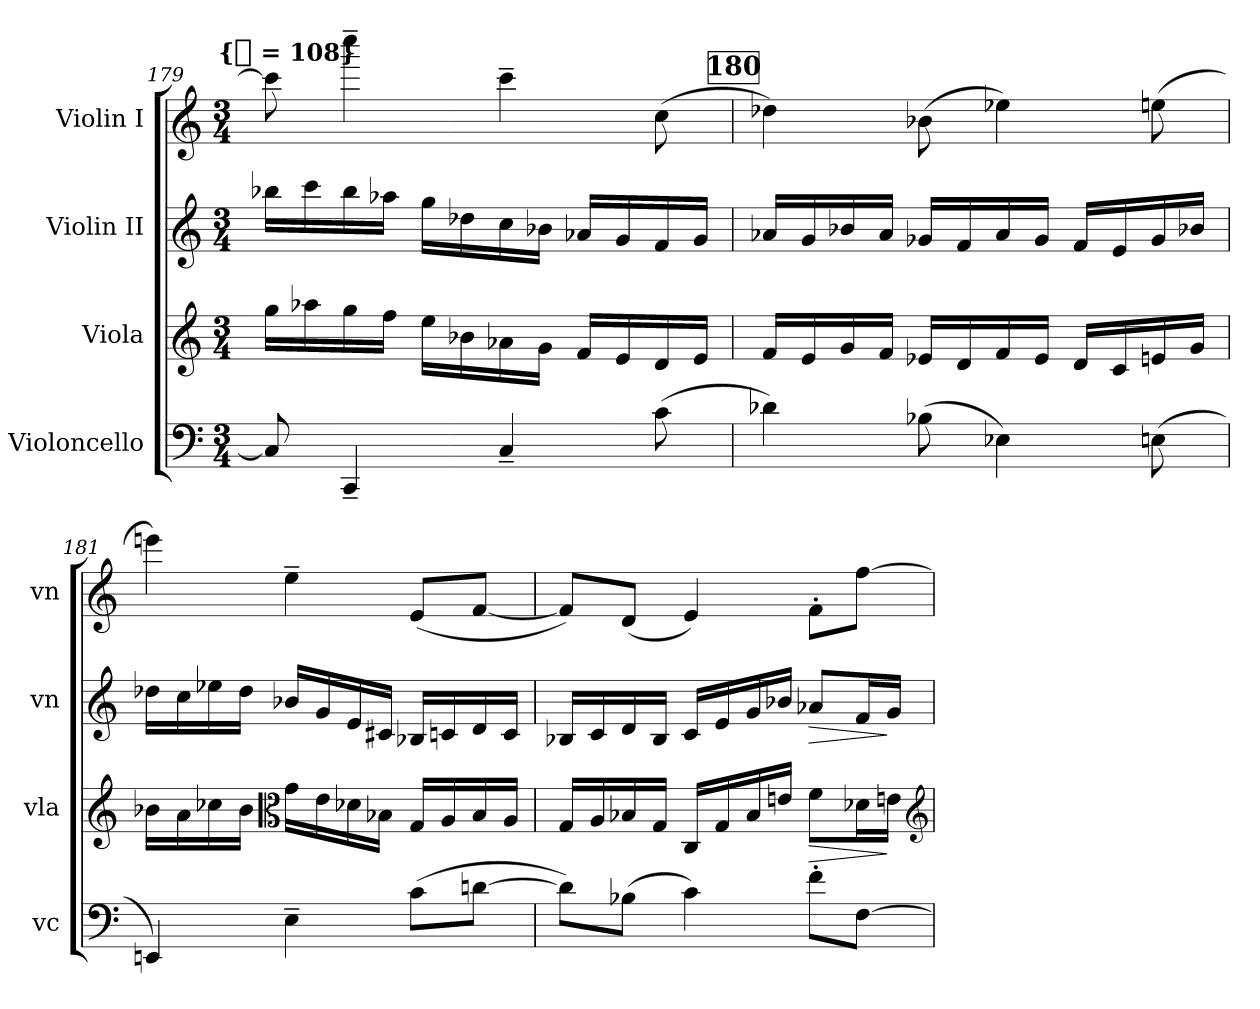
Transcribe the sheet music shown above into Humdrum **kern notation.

**kern	**kern	**dynam	**kern	**dynam	**kern
*part4	*part3	*part3	*part2	*part2	*part1
*staff4	*staff3	*staff3	*staff2	*staff2	*staff1
*I"Violoncello	*I"Viola	*	*I"Violin II	*	*I"Violin I
*I'vc	*I'vla	*	*I'vn	*	*I'vn
*clefF4	*clefG2	*	*clefG2	*	*clefG2
*k[]	*k[]	*	*k[]	*	*k[]
*C:	*C:	*	*C:	*	*C:
!!LO:TX:omd:t={[quarter] = 108}
*M3/4	*M3/4	*	*M3/4	*	*M3/4
*MM108	*MM108	*	*MM108	*	*MM108
=179	=179	=179	=179	=179	=179
8C]	16ggLL	.	16bb-XLL	.	8ccc]
.	16aa-X	.	16ccc	.	.
4CC~	16gg	.	16bb-	.	4cccc~
.	16ffJJ	.	16aa-XJJ	.	.
.	16eeLL	.	16ggLL	.	.
.	16b-X	.	16dd-X	.	.
4C~	16a-X	.	16cc	.	4ccc~
.	16gJJ	.	16b-XJJ	.	.
.	16fLL	.	16a-XLL	.	.
.	16e	.	16g	.	.
(8c	16d	.	16f	.	(8cc
.	16eJJ	.	16gJJ	.	.
!!LO:REH:place=s1:t=180
=180	=180	=180	=180	=180	=180
4d-X)	16fLL	.	16a-XLL	.	4dd-X)
.	16e	.	16g	.	.
.	16g	.	16b-X	.	.
.	16fJJ	.	16a-JJ	.	.
(8B-X	16e-XLL	.	16g-XLL	.	(8b-X
.	16d	.	16f	.	.
4E-X)	16f	.	16a-	.	4ee-X)
.	16e-JJ	.	16g-JJ	.	.
.	16dLL	.	16fLL	.	.
.	16c	.	16e	.	.
(>8En	16en	.	16g-	.	(8een
.	16gJJ	.	16b-XJJ	.	.
=181	=181	=181	=181	=181	=181
4EEn)	16b-XLL	.	16dd-XLL	.	4eeen)
.	16a	.	16cc	.	.
.	16cc-X	.	16ee-X	.	.
.	16b-JJ	.	16dd-JJ	.	.
*	*clefC3	*	*	*	*
4E~	16gLL	.	16b-XLL	.	4ee~
.	16e	.	16g	.	.
.	16d-X	.	16e	.	.
.	16B-XJJ	.	16c#XJJ	.	.
(8cL	16GLL	.	16B-XLL	.	(8eL
.	16A	.	16cn	.	.
[8dnJ	16B-	.	16d	.	[8fJ
.	16AJJ	.	16cJJ	.	.
=182	=182	=182	=182	=182	=182
8dL])	16GLL	.	16B-XLL	.	8fL])
.	16A	.	16c	.	.
(8B-XJ	16B-X	.	16d	.	(8dJ
.	16GJJ	.	16B-JJ	.	.
4c)	16CLL	.	16cLL	.	4e)
.	16G	.	16e	.	.
.	16B-	.	16g	.	.
.	16enJJ	.	16b-XJJ	.	.
!	!	!LO:HP:b	!	!LO:HP:b	!
8f'L	8fL	>	8a-XL	>	8f'L
[8FJ	16d-XL	.	16fL	.	[8ffJ
.	16enJJ	]	16gJJ	]	.
*	*clefG2	*	*	*	*
=	=	=	=	=	=
*-	*-	*-	*-	*-	*-
